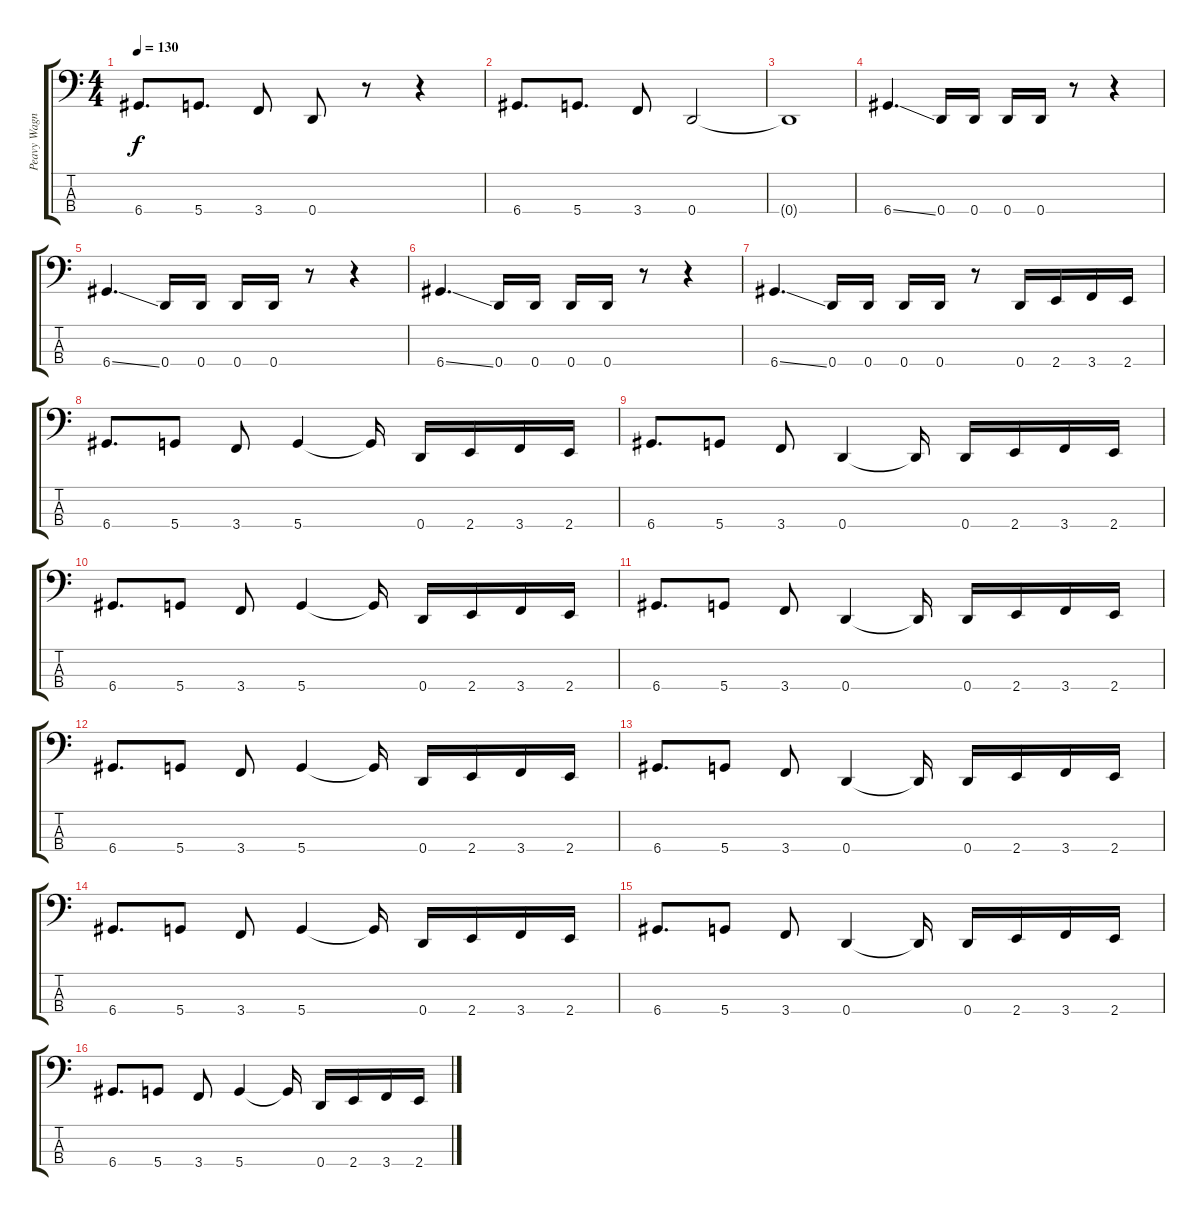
\track ("Peavy Wagner" "Peavy Wagn") {instrument electricbasspick}
\staff {score tabs}
\tuning (F2 C2 G1 D1) {hide}
\ts (4 4)
\tempo 130
\clef f4
\ks c
6.4.8{d dy f} 5.4.8{d} 3.4.8 0.4.8 r.8 r.4 |
6.4.8{d} 5.4.8{d} 3.4.8 0.4.2 |
0.4{t}.1 |
6.4{ss}.4{d} 0.4.16 0.4.16 0.4.16 0.4.16 r.8 r.4 |
6.4{ss}.4{d} 0.4.16 0.4.16 0.4.16 0.4.16 r.8 r.4 |
6.4{ss}.4{d} 0.4.16 0.4.16 0.4.16 0.4.16 r.8 r.4 |
6.4{ss}.4{d} 0.4.16 0.4.16 0.4.16 0.4.16 r.8 0.4.16 2.4.16 3.4.16 2.4.16 |
6.4.8{d} 5.4.8 3.4.8 5.4.4 5.4{t}.16 0.4.16 2.4.16 3.4.16 2.4.16 |
6.4.8{d} 5.4.8 3.4.8 0.4.4 0.4{t}.16 0.4.16 2.4.16 3.4.16 2.4.16 |
6.4.8{d} 5.4.8 3.4.8 5.4.4 5.4{t}.16 0.4.16 2.4.16 3.4.16 2.4.16 |
6.4.8{d} 5.4.8 3.4.8 0.4.4 0.4{t}.16 0.4.16 2.4.16 3.4.16 2.4.16 |
6.4.8{d} 5.4.8 3.4.8 5.4.4 5.4{t}.16 0.4.16 2.4.16 3.4.16 2.4.16 |
6.4.8{d} 5.4.8 3.4.8 0.4.4 0.4{t}.16 0.4.16 2.4.16 3.4.16 2.4.16 |
6.4.8{d} 5.4.8 3.4.8 5.4.4 5.4{t}.16 0.4.16 2.4.16 3.4.16 2.4.16 |
6.4.8{d} 5.4.8 3.4.8 0.4.4 0.4{t}.16 0.4.16 2.4.16 3.4.16 2.4.16 |
6.4.8{d} 5.4.8 3.4.8 5.4.4 5.4{t}.16 0.4.16 2.4.16 3.4.16 2.4.16
